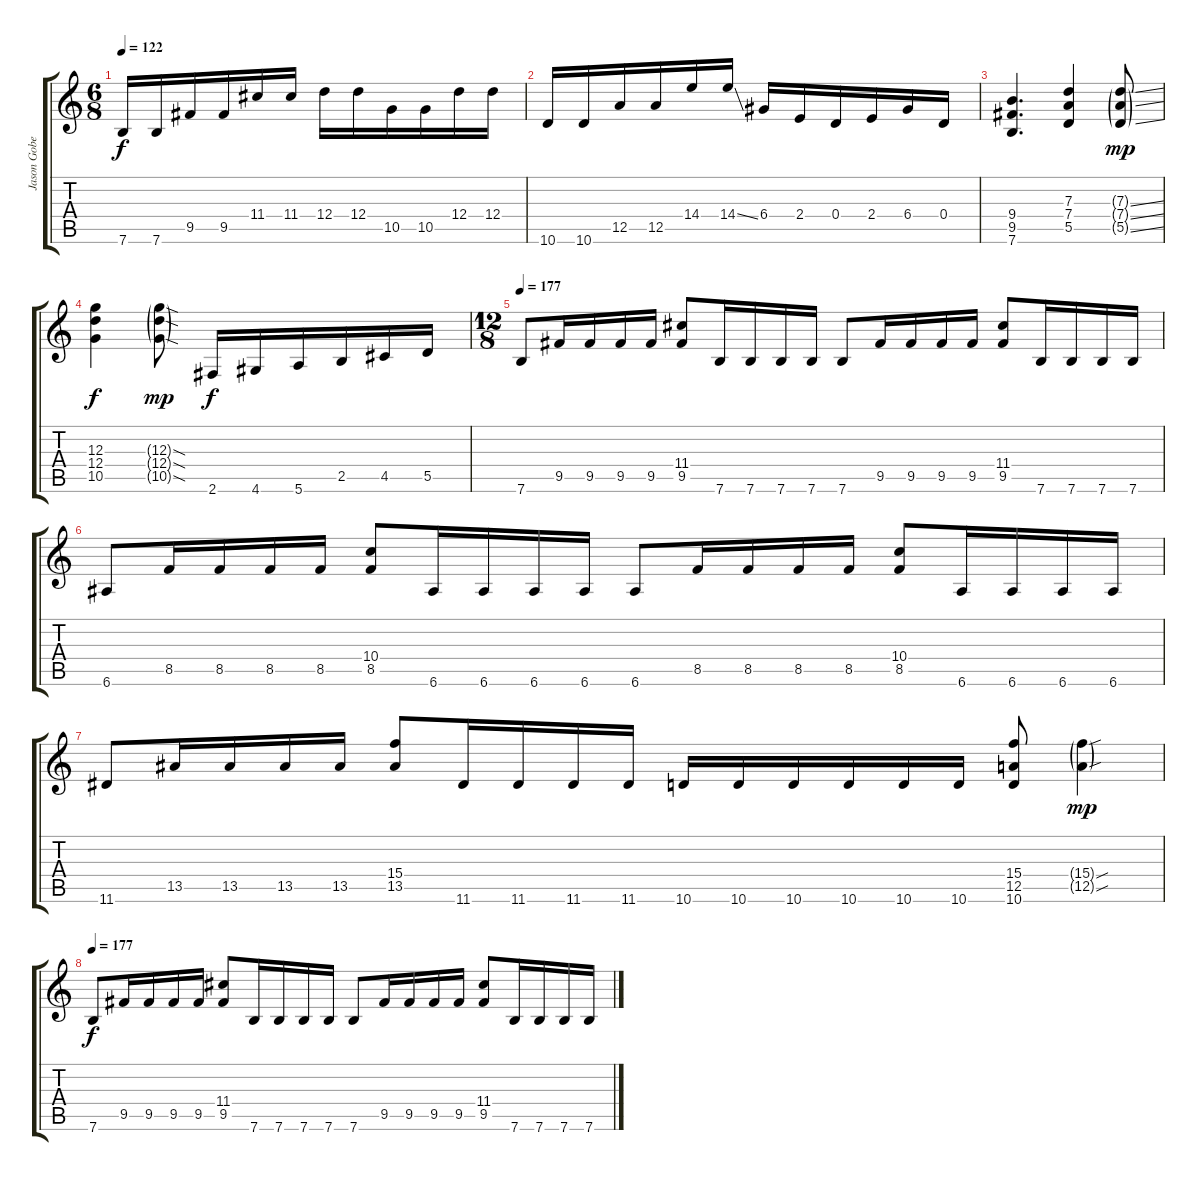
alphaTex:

\track ("Jason Gobel" "Jason Gobe") {instrument distortionguitar}
\staff {score tabs}
\tuning (E4 B3 G3 D3 A2 E2) {hide}
\ts (6 8)
\tempo 122
\clef g2
\ks c
7.6.16{dy f} 7.6.16 9.5.16 9.5.16 11.4.16 11.4.16 12.4.16 12.4.16 10.5.16 10.5.16 12.4.16 12.4.16 |
10.6.16 10.6.16 12.5.16 12.5.16 14.4.16 14.4{ss}.16 6.4.16 2.4.16 0.4.16 2.4.16 6.4.16 0.4.16 |
(9.4 9.5 7.6).4{d} (7.3 7.4 5.5).4 (7.3{ss g} 7.4{ss g} 5.5{ss g}).8{dy mp} |
(12.3 12.4 10.5).4{dy f} (12.3{sod g} 12.4{sod g} 10.5{sod g}).8{dy mp} 2.6.16{dy f} 4.6.16 5.6.16 2.5.16 4.5.16 5.5.16 |
\ts (12 8)
\tempo 177
7.6.8 9.5.16 9.5.16 9.5.16 9.5.16 (11.4 9.5).8 7.6.16 7.6.16 7.6.16 7.6.16 7.6.8 9.5.16 9.5.16 9.5.16 9.5.16 (11.4 9.5).8 7.6.16 7.6.16 7.6.16 7.6.16 |
6.6.8 8.5.16 8.5.16 8.5.16 8.5.16 (10.4 8.5).8 6.6.16 6.6.16 6.6.16 6.6.16 6.6.8 8.5.16 8.5.16 8.5.16 8.5.16 (10.4 8.5).8 6.6.16 6.6.16 6.6.16 6.6.16 |
11.6.8 13.5.16 13.5.16 13.5.16 13.5.16 (15.4 13.5).8 11.6.16 11.6.16 11.6.16 11.6.16 10.6.16 10.6.16 10.6.16 10.6.16 10.6.16 10.6.16 (15.4 12.5 10.6).8 (15.4{sou g} 12.5{sou g}).4{dy mp} |
\tempo 177
7.6.8{dy f} 9.5.16 9.5.16 9.5.16 9.5.16 (11.4 9.5).8 7.6.16 7.6.16 7.6.16 7.6.16 7.6.8 9.5.16 9.5.16 9.5.16 9.5.16 (11.4 9.5).8 7.6.16 7.6.16 7.6.16 7.6.16
